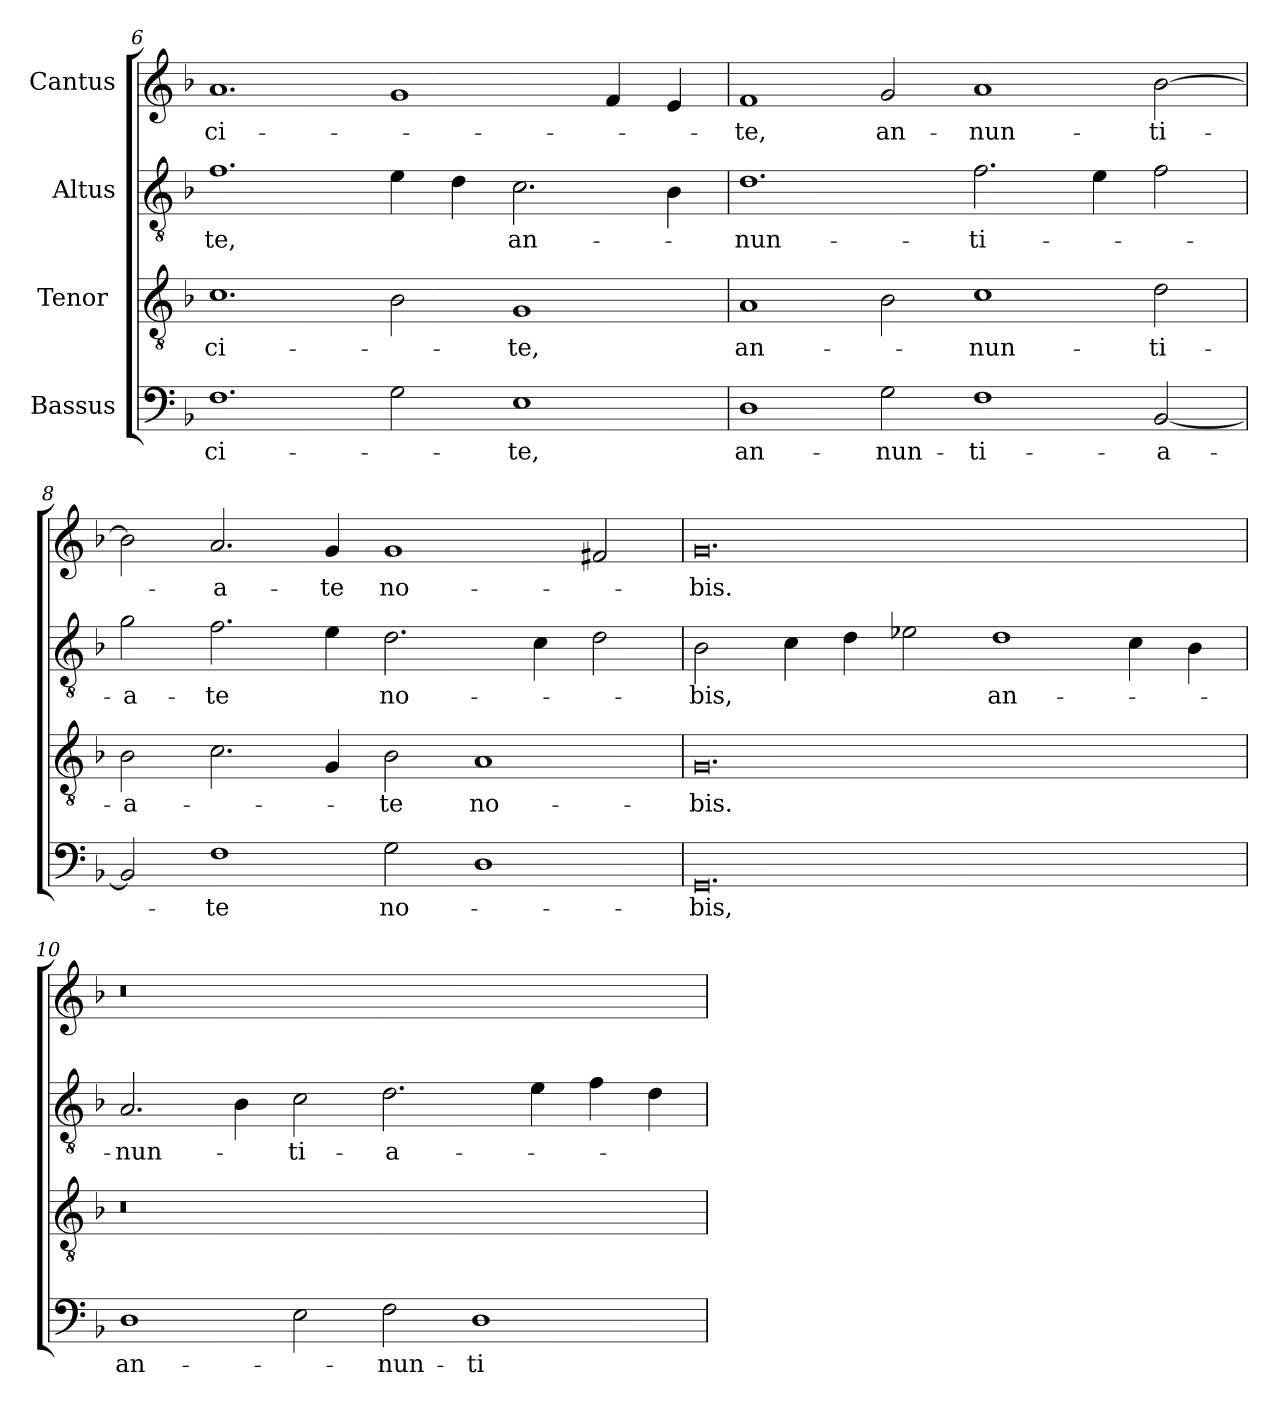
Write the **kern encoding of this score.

**kern	**text	**kern	**text	**kern	**text	**kern	**text
*part4	*part4	*part3	*part3	*part2	*part2	*part1	*part1
*staff4	*staff4	*staff3	*staff3	*staff2	*staff2	*staff1	*staff1
*I"Bassus	*	*I"Tenor 	*	*I"Altus	*	*I"Cantus	*
!!LO:LB:g=z
*clefF4	*	*clefGv2	*	*clefGv2	*	*clefG2	*
*k[b-]	*	*k[b-]	*	*k[b-]	*	*k[b-]	*
*F:	*	*F:	*	*F:	*	*F:	*
=6	=6	=6	=6	=6	=6	=6	=6
1.F\	-ci-	1.c\	-ci-	1.f\	-te,	1.a/	-ci-
2G\	.	2B-\	.	4e\	.	1g/	.
.	.	.	.	4d\	.	.	.
1E\	-te,	1G/	-te,	2.c\	an-	.	.
.	.	.	.	.	.	4f/	.
.	.	.	.	4B-\	.	4e/	.
=7	=7	=7	=7	=7	=7	=7	=7
1D\	an-	1A/	an-	1.d\	-nun-	1f/	-te,
2G\	-nun-	2B-\	.	.	.	2g/	an-
1F\	-ti-	1c\	-nun-	2.f\	-ti-	1a/	-nun-
.	.	.	.	4e\	.	.	.
[2BB-/	-a-	2d\	-ti-	2f\	.	[2b-\	-ti-
=8	=8	=8	=8	=8	=8	=8	=8
2BB-/]	.	2B-\	-a-	2g\	-a-	2b-\]	.
1F\	-te	2.c\	.	2.f\	-te	2.a/	-a-
.	.	4G/	.	4e\	.	4g/	-te
2G\	no-	2B-\	-te	2.d\	no-	1g/	no-
1D\	.	1A/	no-	.	.	.	.
.	.	.	.	4c\	.	.	.
.	.	.	.	2d\	.	2f#X/	.
=9	=9	=9	=9	=9	=9	=9	=9
0.GG/	-bis,	0.G/	-bis.	2B-\	-bis,	0.g/	-bis.
.	.	.	.	4c\	.	.	.
.	.	.	.	4d\	.	.	.
.	.	.	.	2e-X\	.	.	.
!	!	!	!	!	!LO:LY:i	!	!
.	.	.	.	1d\	an-	.	.
.	.	.	.	4c\	.	.	.
.	.	.	.	4B-\	.	.	.
=10	=10	=10	=10	=10	=10	=10	=10
!	!LO:LY:i	!	!	!	!LO:LY:i	!	!
1D\	an-	0r	.	2.A/	-nun-	0r	.
.	.	.	.	4B-\	.	.	.
!	!	!	!	!	!LO:LY:i	!	!
2E\	.	.	.	2c\	-ti-	.	.
!	!LO:LY:i	!	!	!	!LO:LY:i	!	!
2F\	-nun-	.	.	2.d\	-a-	.	.
!	!LO:LY:i	!	!	!	!	!	!
1D\	-ti-	1ryy	.	.	.	1ryy	.
.	.	.	.	4e\	.	.	.
.	.	.	.	4f\	.	.	.
.	.	.	.	4d\	.	.	.
=	=	=	=	=	=	=	=
*-	*-	*-	*-	*-	*-	*-	*-
